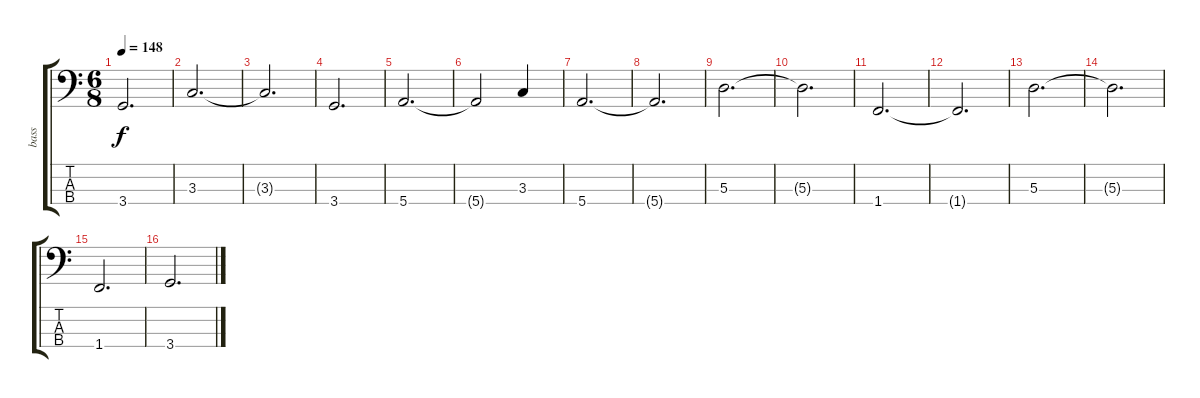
\track ("bass" "bass") {instrument electricbassfinger}
\staff {score tabs}
\tuning (G2 D2 A1 E1) {hide}
\ts (6 8)
\tempo 148
\clef f4
\ks c
3.4{t}.2{d dy f} |
3.3.2{d} |
3.3{t}.2{d} |
3.4.2{d} |
5.4.2{d} |
5.4{t}.2 3.3.4 |
5.4.2{d} |
5.4{t}.2{d} |
5.3.2{d} |
5.3{t}.2{d} |
1.4.2{d} |
1.4{t}.2{d} |
5.3.2{d} |
5.3{t}.2{d} |
1.4.2{d} |
3.4.2{d}
